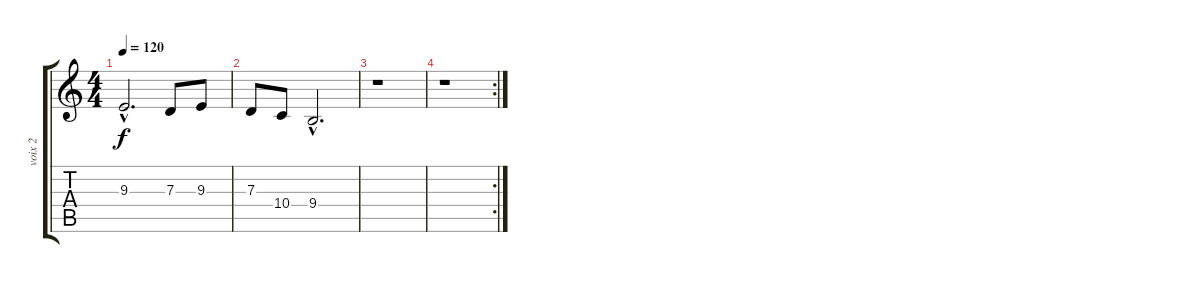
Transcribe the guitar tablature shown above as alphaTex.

\track ("voix 2" "voix 2") {instrument choiraahs}
\staff {score tabs}
\tuning (E4 B3 G3 D3 A2 E2) {hide}
\ts (4 4)
\tempo 120
\clef g2
\ks c
9.3{hac}.2{d dy f} 7.3.8 9.3.8 |
7.3.8 10.4.8 9.4{hac}.2{d} |
r.1 |
\rc 2
r.1
